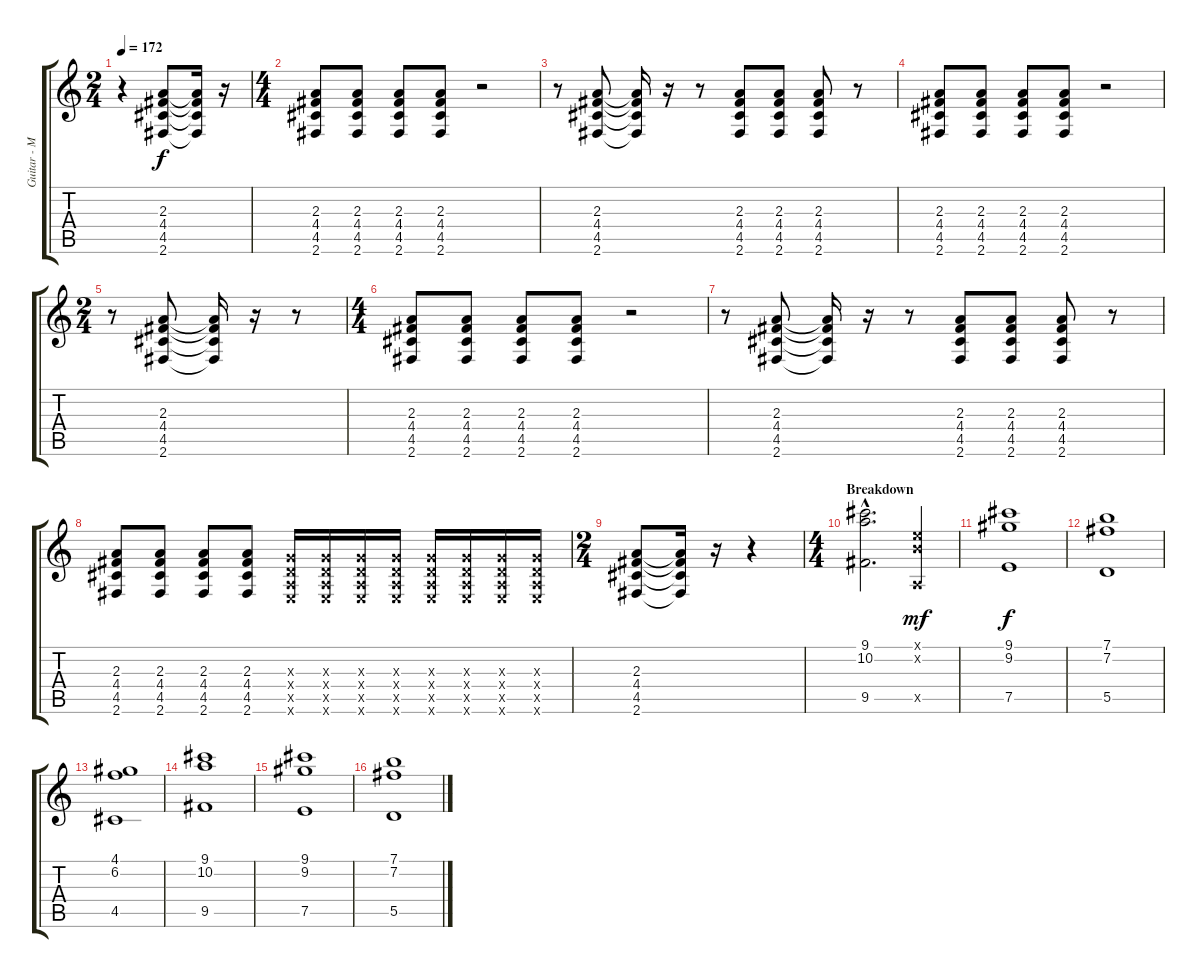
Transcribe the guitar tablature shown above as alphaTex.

\track ("Guitar - Mark Engles" "Guitar - M") {instrument distortionguitar}
\staff {score tabs}
\tuning (E4 B3 G3 D3 A2 E2) {hide}
\ts (2 4)
\tempo 172
\clef g2
\ks c
r.4{dy f} (2.3 4.4 4.5 2.6).8 (2.3{t} 4.4{t} 4.5{t} 2.6{t}).16 r.16 |
\ts (4 4)
(2.3 4.4 4.5 2.6).8 (2.3 4.4 4.5 2.6).8 (2.3 4.4 4.5 2.6).8 (2.3 4.4 4.5 2.6).8 r.2 |
r.8 (2.3 4.4 4.5 2.6).8 (2.3{t} 4.4{t} 4.5{t} 2.6{t}).16 r.16 r.8 (2.3 4.4 4.5 2.6).8 (2.3 4.4 4.5 2.6).8 (2.3 4.4 4.5 2.6).8 r.8 |
(2.3 4.4 4.5 2.6).8 (2.3 4.4 4.5 2.6).8 (2.3 4.4 4.5 2.6).8 (2.3 4.4 4.5 2.6).8 r.2 |
\ts (2 4)
r.8 (2.3 4.4 4.5 2.6).8 (2.3{t} 4.4{t} 4.5{t} 2.6{t}).16 r.16 r.8 |
\ts (4 4)
(2.3 4.4 4.5 2.6).8 (2.3 4.4 4.5 2.6).8 (2.3 4.4 4.5 2.6).8 (2.3 4.4 4.5 2.6).8 r.2 |
r.8 (2.3 4.4 4.5 2.6).8 (2.3{t} 4.4{t} 4.5{t} 2.6{t}).16 r.16 r.8 (2.3 4.4 4.5 2.6).8 (2.3 4.4 4.5 2.6).8 (2.3 4.4 4.5 2.6).8 r.8 |
(2.3 4.4 4.5 2.6).8 (2.3 4.4 4.5 2.6).8 (2.3 4.4 4.5 2.6).8 (2.3 4.4 4.5 2.6).8 (0.3{x} 0.4{x} 0.5{x} 0.6{x}).16 (0.3{x} 0.4{x} 0.5{x} 0.6{x}).16 (0.3{x} 0.4{x} 0.5{x} 0.6{x}).16 (0.3{x} 0.4{x} 0.5{x} 0.6{x}).16 (0.3{x} 0.4{x} 0.5{x} 0.6{x}).16 (0.3{x} 0.4{x} 0.5{x} 0.6{x}).16 (0.3{x} 0.4{x} 0.5{x} 0.6{x}).16 (0.3{x} 0.4{x} 0.5{x} 0.6{x}).16 |
\ts (2 4)
(2.3 4.4 4.5 2.6).8 (2.3{t} 4.4{t} 4.5{t} 2.6{t}).16 r.16 r.4 |
\ts (4 4)
\section ("" "Breakdown")
(9.1{hac} 10.2{hac} 9.5{hac}).2{d instrument electricguitarjazz} (0.1{x} 0.2{x} 0.5{x}).4{dy mf} |
(9.1 9.2 7.5).1{dy f} |
(7.1 7.2 5.5).1 |
(4.1 6.2 4.5).1 |
(9.1 10.2 9.5).1 |
(9.1 9.2 7.5).1 |
(7.1 7.2 5.5).1
